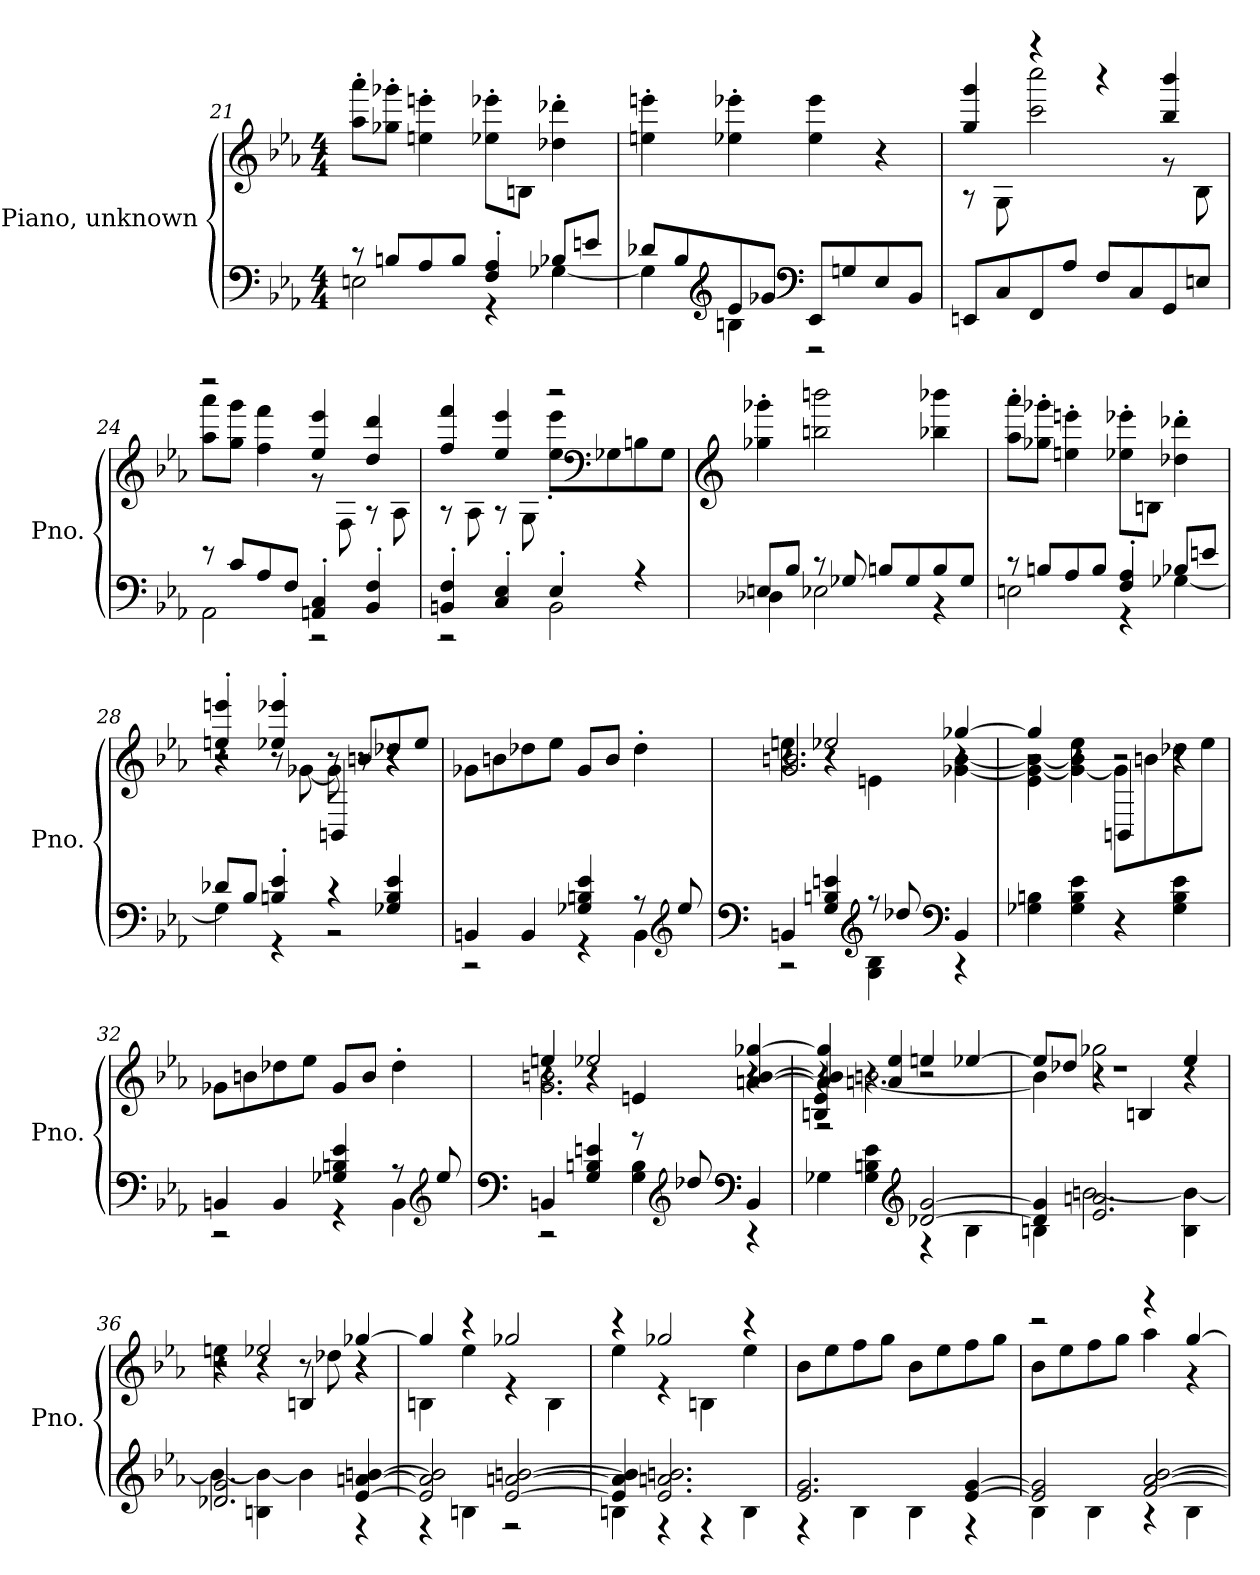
**kern	**kern
*part1	*part1
*staff2	*staff1
*I"Piano, unknown	*
*I'Pno.	*
!!LO:LB:g=z
*clefF4	*clefG2
*k[b-e-a-]	*k[b-e-a-]
*M4/4	*M4/4
=21	=21
*^	*
8r	2En\	8aa-\' 8aaa-\'L
8Bn/L	.	8gg-X\' 8ggg-X\'J
8A-/	.	4een\' 4eeen\'
8B/J	.	.
4F/' 4A-/'	4r	8ee-X\' 8eee-X\'L
.	.	8Bn\J
8B-X/L	[4G-X\	4dd-X\' 4ddd-X\'
8en/J	.	.
=22	=22	=22
8d-X/L	4G-\]	4een\' 4eeen\'
8B-/	.	.
*clefG2	*	*
8e-/	4Bn\	4ee-X\' 4eee-X\'
8g-X/J	.	.
*clefF4	*	*
8EE-/L	2r	4ee-\ 4eee-\
8Gn/	.	.
8E-/	.	4r
8BB-/J	.	.
*v	*v	*
=23	=23
*	*^
8EEn/L	4gg/ 4ggg/	8r
8C/	.	8G\
8FF/	4r	2ccc\ 2cccc\
8A-/J	.	.
8F/L	4r	.
8C/	.	.
8GG/	4bb-/ 4bbb-/	8r
8En/J	.	8B-\
!!LO:PB:g=z	!!
=24	=24	=24
*^	*	*
8r	2AA-\	2r	8aa-\ 8aaa-\L
8c/L	.	.	8gg\ 8ggg\J
8A-/	.	.	4ff\ 4fff\
8F/J	.	.	.
4AAn/' 4C/'	2r	4ee-/ 4eee-/	8r
.	.	.	8F\
4BB-/' 4F/'	.	4dd/ 4ddd/	8r
.	.	.	8A-\
=25	=25	=25	=25
4BBn/' 4F/'	2r	4ff/ 4fff/	8r
.	.	.	8A-\
4C/' 4E-/'	.	4ee-/ 4eee-/	8r
.	.	.	8G\
4E-'/	2BB\	2r	8ee-\' 8eee-\'L
*	*	*clefF4	*
.	.	.	8G-X\
4r	.	.	8Bn\
.	.	.	8G-\J
*	*	*v	*v
=26	=26	=26
*	*	*clefG2
8En/L	4D-X\	4gg-X\' 4ggg-X\'
8B-/J	.	.
8r	2E-X\	2bbn\ 2bbbn\
8G-X/	.	.
8Bn/L	.	.
8G-/	.	.
8B/	4r	4bb-X\ 4bbb-X\
8G-/J	.	.
!!LO:LB:g=z
=27	=27	=27
8r	2En\	8aa-\' 8aaa-\'L
8Bn/L	.	8gg-X\' 8ggg-X\'J
8A-/	.	4een\' 4eeen\'
8B/J	.	.
4F/' 4A-/'	4r	8ee-X\' 8eee-X\'L
.	.	8Bn\J
8B-X/L	[4G-X\	4dd-X\' 4ddd-X\'
8en/J	.	.
=28	=28	=28
*	*	*^
*	*	*	*^
8d-X/L	4G-\]	4een/' 4eeen/'	4r	2r
8B-/J	.	.	.	.
4Bn/' 4e-/'	4r	4ee-X/' 4eee-X/'	8r	.
.	.	.	[8g-X\	.
4r	2r	8r	8g-\]	4BBn/
.	.	8bn/L	8r	.
4G-X/ 4B/ 4e-/	.	8dd-X/	4r	4r
.	.	8ee-/J	.	.
*	*	*v	*v	*v
=29	=29	=29
4BBn/	2r	8g-X\L
.	.	8bn\
4BB/	.	8dd-X\
.	.	8ee-\J
4G-X/ 4Bn/ 4e-/	4r	8g-/L
.	.	8b/J
8r	4BB\	4dd-'\
*clefG2	*	*
8ee-/	.	.
!!LO:LB:g=z
=30	=30	=30
*clefF4	*	*
*	*	*^
*	*	*	*^
4BBn/	2r	4r	4een\	2.g/ 2.bn/
4G/ 4Bn/ 4en/	.	2ee-X/	4r	.
*clefG2	*	*	*	*
8r	4G\ 4B\	.	4en\	.
8dd-X/	.	.	.	.
*clefF4	*	*	*	*
4BB/	4r	[4gg-X/	[4g-X\ [4b\	4r
*v	*v	*	*	*
=31	=31	=31	=31
4G-X\ 4Bn\	4gg-/]	4e-\ 4g-\_ 4b\_	2r
4G-\ 4B\ 4e-\	4r	4g-\_ 4b\] 4ee-\	.
4r	2r	8g-\L]	4BBn/
.	.	8bn\	.
4G-\ 4B\ 4e-\	.	8dd-X\	4r
.	.	8ee-\J	.
*	*v	*v	*v
=32	=32
*^	*
4BBn/	2r	8g-X\L
.	.	8bn\
4BB/	.	8dd-X\
.	.	8ee-\J
4G-X/ 4Bn/ 4e-/	4r	8g-/L
.	.	8b/J
8r	4BB\	4dd-'\
*clefG2	*	*
8ee-/	.	.
!!LO:LB:g=z
=33	=33	=33
*clefF4	*	*
*	*	*^
*	*	*	*^
4BBn/	2r	4r	2.g\ 2.bn\	4een/
4G/ 4Bn/ 4en/	.	2ee-X/	.	4r
8r	4G\ 4B\	.	.	4en/
*clefG2	*	*	*	*
8dd-X/	.	.	.	.
*clefF4	*	*	*	*
4BB/	4r	[4an/ [4b/ [4gg-X/	4r	4r
=34	=34	=34	=34	=34
2r	4G-X\	4a/] 4b/] 4gg-/]	4r	4Bn/ 4e-/
.	4G-\ 4Bn\ 4e-\	4r	[2.bn\	4an/ 4ee-/
*clefG2	*	*	*	*
[2d-X/ [2g/	4r	2r	.	4een/
.	4B\	.	.	[4ee-X/
=35	=35	=35	=35	=35
4d-/] 4g/]	4Bn\	1r	4b\]	8ee-/L]
.	.	.	.	8dd-X/J
2.e-/ 2.an/	[2bn\	.	2gg-X\	4r
.	.	.	.	4Bn/
.	4B\ 4b\_	.	4r	4ee-/
=36	=36	=36	=36	=36
2.d-X/ 2.g/	4b\_	4r	4een\	2r
.	4Bn\ 4b\_	2ee-X/	4r	.
.	4b\]	.	8r	4Bn/
.	.	.	8dd-X\	.
[4e-/ [4an/ [4bn/	4r	[4gg-X/	4r	4r
*	*	*	*v	*v
!!LO:LB:g=z
=37	=37	=37	=37
2e-/] 2a/] 2b/]	4r	4gg-/]	4Bn\
.	4Bn\	4r	4ee-\
[2e-/ [2an/ [2bn/	2r	2gg-X/	4r
.	.	.	4B\
=38	=38	=38	=38
4e-/] 4a/] 4b/]	4Bn\	4r	4ee-\
2.e-/ 2.an/ 2.bn/	4r	2gg-X/	4r
.	4r	.	4Bn\
.	4B\	4r	4ee-\
*	*	*v	*v
=39	=39	=39
2.e-/ 2.g/	4r	8b-\L
.	.	8ee-\
.	4B-\	8ff\
.	.	8gg\J
.	4B-\	8b-\L
.	.	8ee-\
[4e-/ [4g/	4r	8ff\
.	.	8gg\J
=40	=40	=40
*	*	*^
2e-/] 2g/]	4B-\	2r	8b-\L
.	.	.	8ee-\
.	4B-\	.	8ff\
.	.	.	8gg\J
[2f/ [2a-/ [2b-/	4r	4r	4aa-\
.	4B-\	[4gg/	4r
*v	*v	*	*
*	*v	*v
=	=
*-	*-
